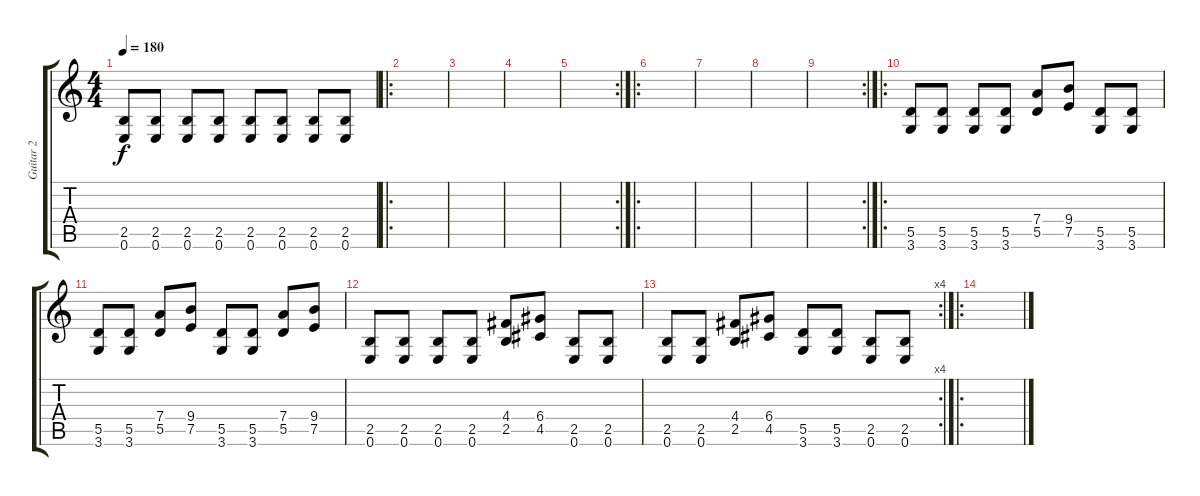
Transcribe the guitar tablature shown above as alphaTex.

\track ("Guitar 2" "Guitar 2") {instrument distortionguitar}
\staff {score tabs}
\tuning (E4 B3 G3 D3 A2 E2) {hide}
\ts (4 4)
\tempo 180
\clef g2
\ks c
(2.5 0.6).8{dy f} (2.5 0.6).8 (2.5 0.6).8 (2.5 0.6).8 (2.5 0.6).8 (2.5 0.6).8 (2.5 0.6).8 (2.5 0.6).8 |
\ro
|
|
|
\rc 2
|
\ro
|
|
|
\rc 2
|
\ro
(5.5 3.6).8 (5.5 3.6).8 (5.5 3.6).8 (5.5 3.6).8 (7.4 5.5).8 (9.4 7.5).8 (5.5 3.6).8 (5.5 3.6).8 |
(5.5 3.6).8 (5.5 3.6).8 (7.4 5.5).8 (9.4 7.5).8 (5.5 3.6).8 (5.5 3.6).8 (7.4 5.5).8 (9.4 7.5).8 |
(2.5 0.6).8 (2.5 0.6).8 (2.5 0.6).8 (2.5 0.6).8 (4.4 2.5).8 (6.4 4.5).8 (2.5 0.6).8 (2.5 0.6).8 |
\rc 4
(2.5 0.6).8 (2.5 0.6).8 (4.4 2.5).8 (6.4 4.5).8 (5.5 3.6).8 (5.5 3.6).8 (2.5 0.6).8 (2.5 0.6).8 |
\ro
